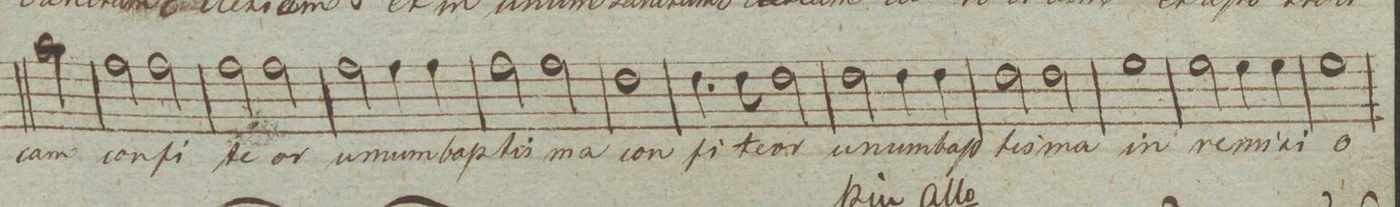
**kern	**text	**dynam
*I"Baſso.	*	*
*clefF4	*	*
*k[]	*	*
*met(c|)	*	*
*M4/4	*	*
2c\	-cam	.
=175	=175	=175
2A\	con-	.
2A\	-fi-	.
=176	=176	=176
2A\	-te-	.
2A\	-or	.
=177	=177	=177
2A\	u-	.
4A\	-num	.
4A\	bap-	.
=178	=178	=178
2A\	-tis-	.
2A\	-ma	.
=179	=179	=179
1F\	con-	.
=180	=180	=180
4.F\	-fi-	.
8F\	-te-	.
2F\	-or	.
=181	=181	=181
2F\	u-	.
4F\	-num	.
4F\	bap-	.
=182	=182	=182
2F\	-tis-	.
2F\	-ma	.
=183	=183	=183
1G\	in	.
=184	=184	=184
2G\	re-	.
4G\	-mi-	.
4G\	-si-	.
=185	=185	=185
1G\	-o-	.
=186	=186	=186
*-	*-	*-
